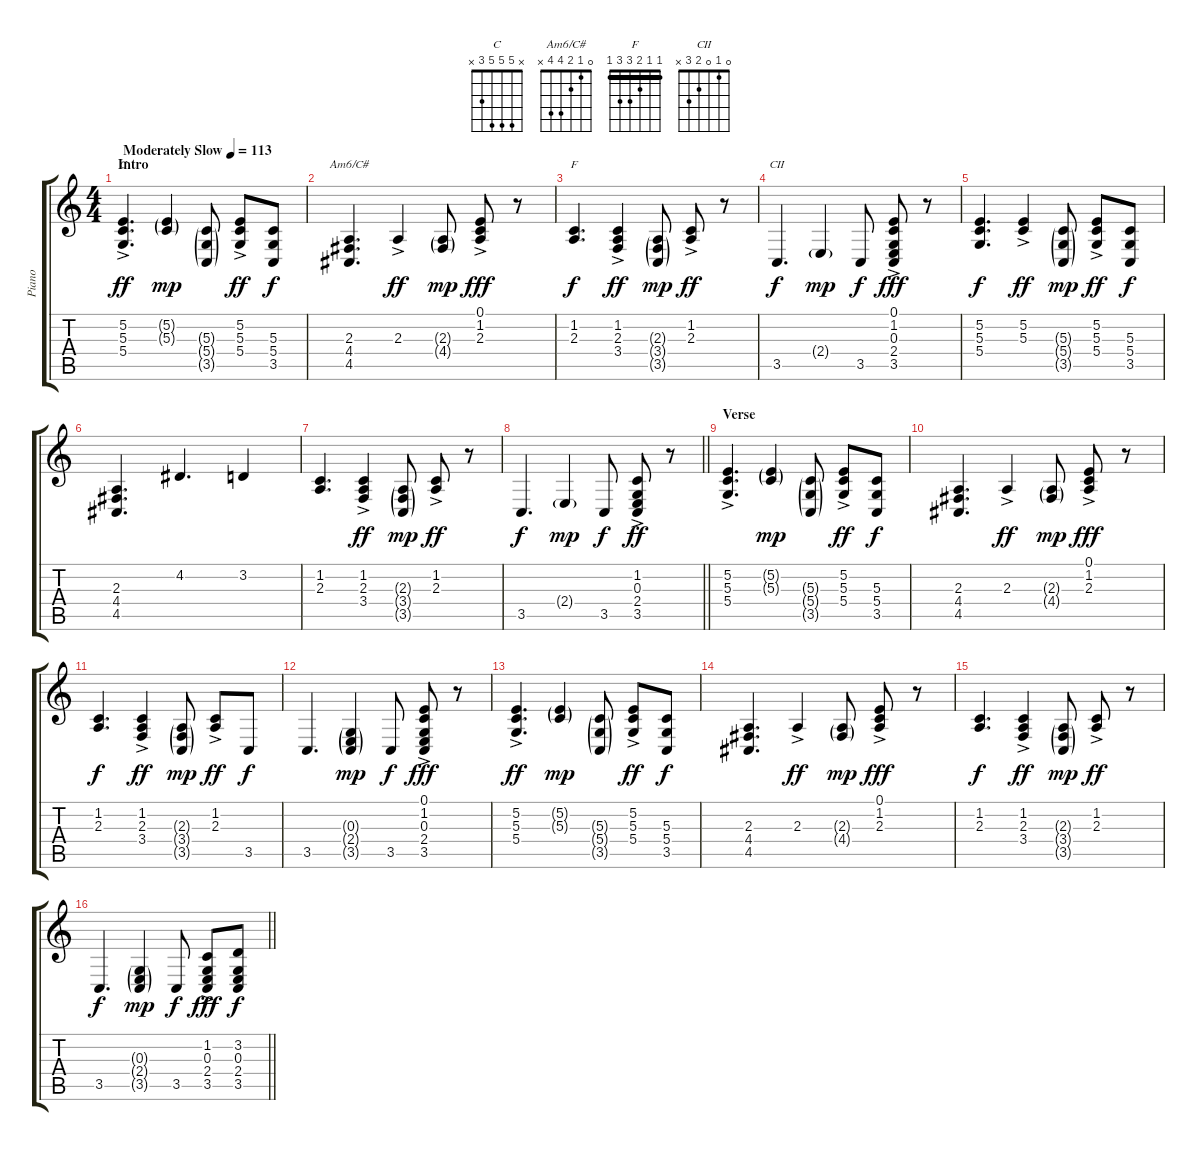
\track ("Piano" "Piano") {instrument electricpiano1}
\staff {score tabs}
\tuning (E4 B3 G3 D3 A2 E2) {hide}
\chord ("C" x 5 5 5 3 x)
\chord ("Am6/C#" 0 1 2 4 4 x)
\chord ("F" 1 1 2 3 3 1) {barre 1}
\chord ("CII" 0 1 0 2 3 x)
\ts (4 4)
\section ("" "Intro")
\tempo (113 "Moderately Slow")
\clef g2
\ks c
(5.2{ac} 5.3{ac} 5.4{ac}).4{d ch "C" dy ff instrument electricpiano1} (5.2{g} 5.3{g}).4{dy mp} (5.3{g} 5.4{g} 3.5{g}).8 (5.2{ac} 5.3{ac} 5.4{ac}).8{dy ff} (5.3 5.4 3.5).8{dy f} |
(2.3 4.4 4.5).4{d ch "Am6/C#"} 2.3{ac}.4{dy ff} (2.3{g} 4.4{g}).8{dy mp} (0.1{ac} 1.2{ac} 2.3{ac}).8{dy fff} r.8 |
(1.2 2.3).4{d ch "F" dy f} (1.2{ac} 2.3{ac} 3.4{ac}).4{dy ff} (2.3{g} 3.4{g} 3.5{g}).8{dy mp} (1.2{ac} 2.3{ac}).8{dy ff} r.8 |
3.5.4{d ch "CII" dy f} 2.4{g}.4{dy mp} 3.5.8{dy f} (0.1{ac} 1.2{ac} 0.3{ac} 2.4{ac} 3.5{ac}).8{dy fff} r.8 |
(5.2 5.3 5.4).4{d dy f} (5.2{ac} 5.3{ac}).4{dy ff} (5.3{g} 5.4{g} 3.5{g}).8{dy mp} (5.2{ac} 5.3{ac} 5.4{ac}).8{dy ff} (5.3 5.4 3.5).8{dy f} |
(2.3 4.4 4.5).4{d} 4.2.4{d} 3.2.4 |
(1.2 2.3).4{d} (1.2{ac} 2.3{ac} 3.4{ac}).4{dy ff} (2.3{g} 3.4{g} 3.5{g}).8{dy mp} (1.2{ac} 2.3{ac}).8{dy ff} r.8 |
\barLineRight lightlight
3.5.4{d dy f} 2.4{g}.4{dy mp} 3.5.8{dy f} (1.2{ac} 0.3{ac} 2.4{ac} 3.5{ac}).8{dy ff} r.8 |
\section ("" "Verse")
(5.2{ac} 5.3{ac} 5.4{ac}).4{d} (5.2{g} 5.3{g}).4{dy mp} (5.3{g} 5.4{g} 3.5{g}).8 (5.2{ac} 5.3{ac} 5.4{ac}).8{dy ff} (5.3 5.4 3.5).8{dy f} |
(2.3 4.4 4.5).4{d} 2.3{ac}.4{dy ff} (2.3{g} 4.4{g}).8{dy mp} (0.1{ac} 1.2{ac} 2.3{ac}).8{dy fff} r.8 |
(1.2 2.3).4{d dy f} (1.2{ac} 2.3{ac} 3.4{ac}).4{dy ff} (2.3{g} 3.4{g} 3.5{g}).8{dy mp} (1.2{ac} 2.3{ac}).8{dy ff} 3.5.8{dy f} |
3.5.4{d} (0.3{g} 2.4{g} 3.5{g}).4{dy mp} 3.5.8{dy f} (0.1{ac} 1.2{ac} 0.3{ac} 2.4{ac} 3.5{ac}).8{dy fff} r.8 |
(5.2{ac} 5.3{ac} 5.4{ac}).4{d dy ff} (5.2{g} 5.3{g}).4{dy mp} (5.3{g} 5.4{g} 3.5{g}).8 (5.2{ac} 5.3{ac} 5.4{ac}).8{dy ff} (5.3 5.4 3.5).8{dy f} |
(2.3 4.4 4.5).4{d} 2.3{ac}.4{dy ff} (2.3{g} 4.4{g}).8{dy mp} (0.1{ac} 1.2{ac} 2.3{ac}).8{dy fff} r.8 |
(1.2 2.3).4{d dy f} (1.2{ac} 2.3{ac} 3.4{ac}).4{dy ff} (2.3{g} 3.4{g} 3.5{g}).8{dy mp} (1.2{ac} 2.3{ac}).8{dy ff} r.8 |
\barLineRight lightlight
3.5.4{d dy f} (0.3{g} 2.4{g} 3.5{g}).4{dy mp} 3.5.8{dy f} (1.2{ac} 0.3{ac} 2.4{ac} 3.5{ac}).8{dy fff} (3.2 0.3 2.4 3.5).8{dy f}
